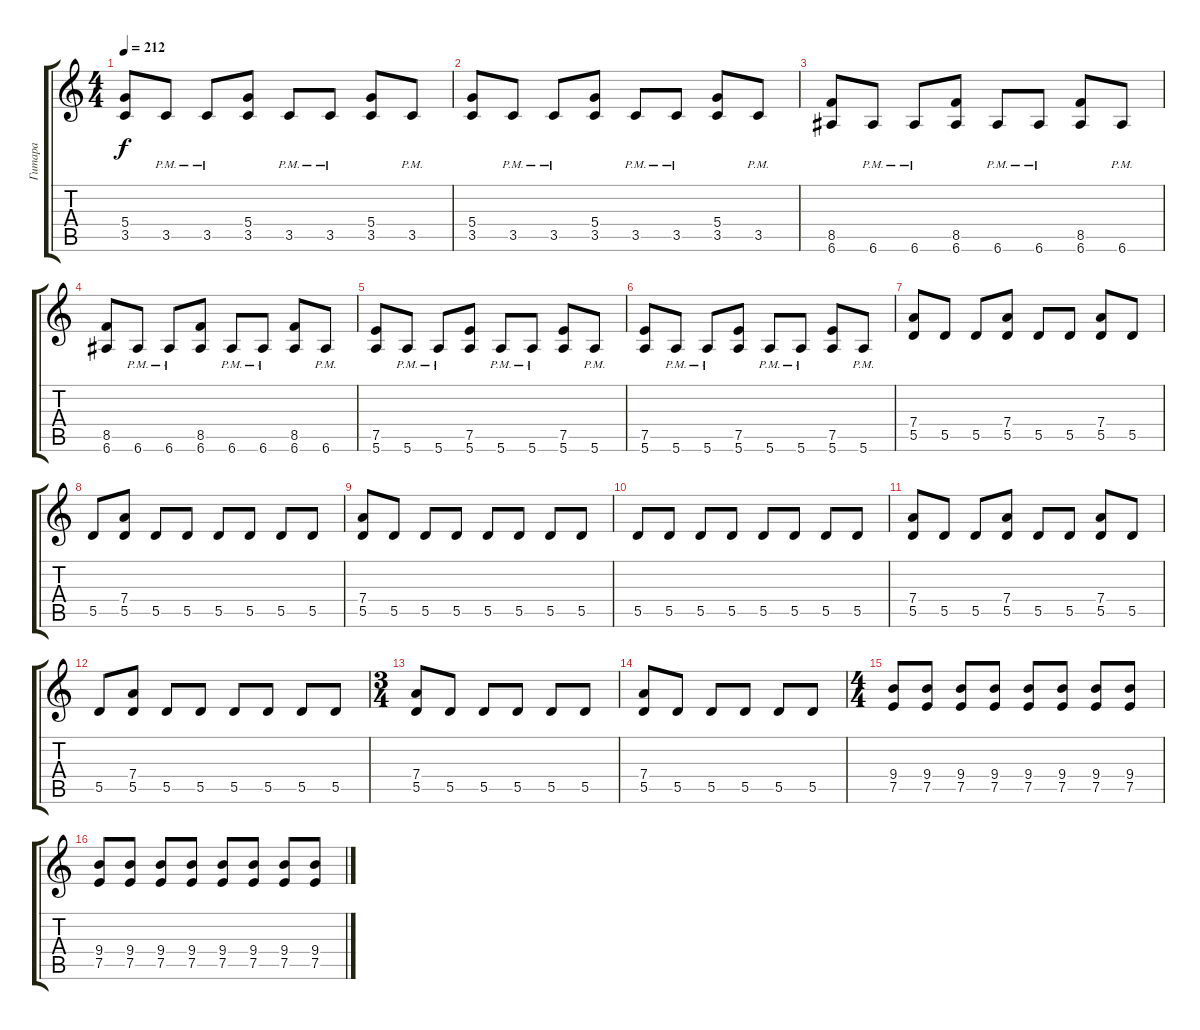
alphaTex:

\track ("Гитара" "Гитара") {instrument overdrivenguitar}
\staff {score tabs}
\tuning (E4 B3 G3 D3 A2 E2) {hide}
\ts (4 4)
\tempo 212
\clef g2
\ks c
(5.4 3.5).8{dy f} 3.5{pm}.8 3.5{pm}.8 (5.4 3.5).8 3.5{pm}.8 3.5{pm}.8 (5.4 3.5).8 3.5{pm}.8 |
(5.4 3.5).8 3.5{pm}.8 3.5{pm}.8 (5.4 3.5).8 3.5{pm}.8 3.5{pm}.8 (5.4 3.5).8 3.5{pm}.8 |
(8.5 6.6).8 6.6{pm}.8 6.6{pm}.8 (8.5 6.6).8 6.6{pm}.8 6.6{pm}.8 (8.5 6.6).8 6.6{pm}.8 |
(8.5 6.6).8 6.6{pm}.8 6.6{pm}.8 (8.5 6.6).8 6.6{pm}.8 6.6{pm}.8 (8.5 6.6).8 6.6{pm}.8 |
(7.5 5.6).8 5.6{pm}.8 5.6{pm}.8 (7.5 5.6).8 5.6{pm}.8 5.6{pm}.8 (7.5 5.6).8 5.6{pm}.8 |
(7.5 5.6).8 5.6{pm}.8 5.6{pm}.8 (7.5 5.6).8 5.6{pm}.8 5.6{pm}.8 (7.5 5.6).8 5.6{pm}.8 |
(7.4 5.5).8 5.5.8 5.5.8 (7.4 5.5).8 5.5.8 5.5.8 (7.4 5.5).8 5.5.8 |
5.5.8 (7.4 5.5).8 5.5.8 5.5.8 5.5.8 5.5.8 5.5.8 5.5.8 |
(7.4 5.5).8 5.5.8 5.5.8 5.5.8 5.5.8 5.5.8 5.5.8 5.5.8 |
5.5.8 5.5.8 5.5.8 5.5.8 5.5.8 5.5.8 5.5.8 5.5.8 |
(7.4 5.5).8 5.5.8 5.5.8 (7.4 5.5).8 5.5.8 5.5.8 (7.4 5.5).8 5.5.8 |
5.5.8 (7.4 5.5).8 5.5.8 5.5.8 5.5.8 5.5.8 5.5.8 5.5.8 |
\ts (3 4)
(7.4 5.5).8 5.5.8 5.5.8 5.5.8 5.5.8 5.5.8 |
(7.4 5.5).8 5.5.8 5.5.8 5.5.8 5.5.8 5.5.8 |
\ts (4 4)
(9.4 7.5).8 (9.4 7.5).8 (9.4 7.5).8 (9.4 7.5).8 (9.4 7.5).8 (9.4 7.5).8 (9.4 7.5).8 (9.4 7.5).8 |
(9.4 7.5).8 (9.4 7.5).8 (9.4 7.5).8 (9.4 7.5).8 (9.4 7.5).8 (9.4 7.5).8 (9.4 7.5).8 (9.4 7.5).8
